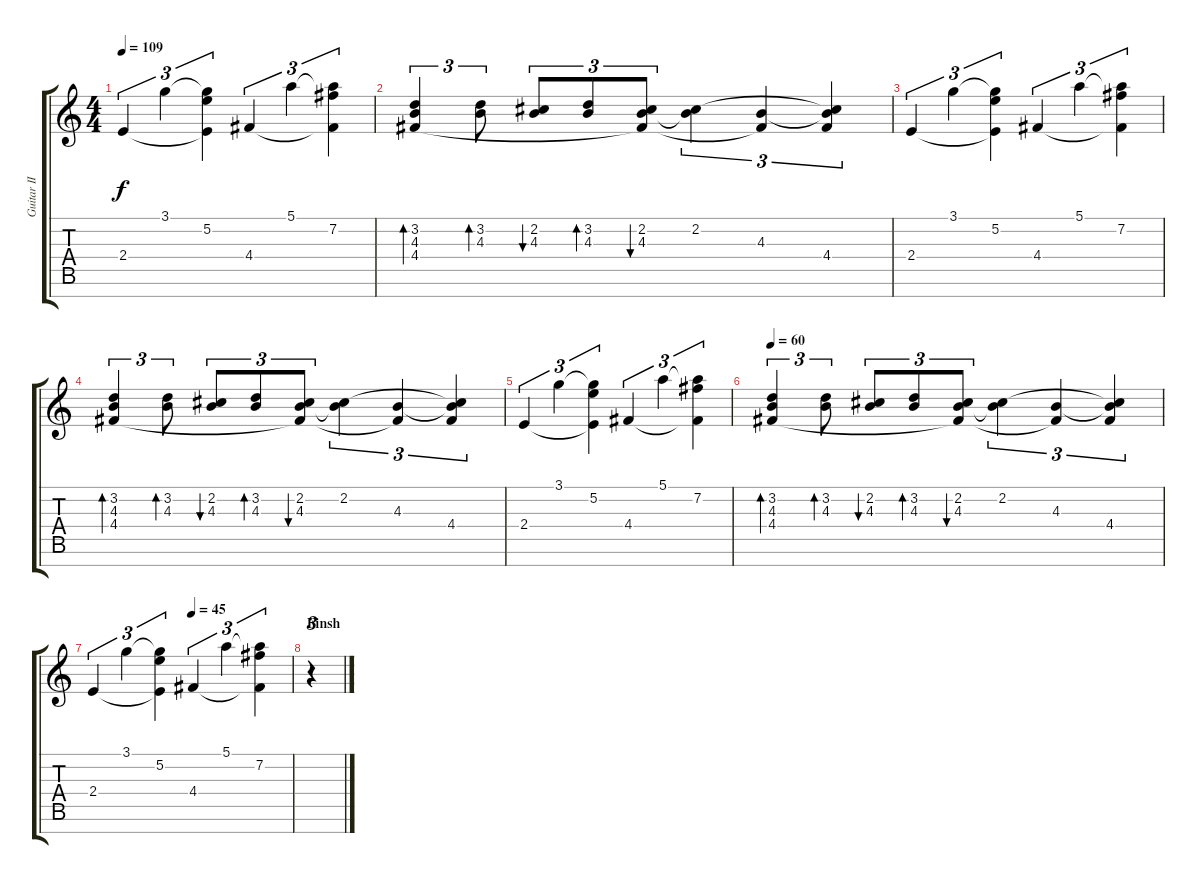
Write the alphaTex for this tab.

\track ("Guitar II" "Guitar II") {instrument distortionguitar}
\staff {score tabs}
\tuning (E4 B3 G3 D3 A2 E2 B1) {hide}
\ts (4 4)
\tempo 109
\clef g2
\ks c
2.4.4{tu (3 2) dy f} 3.1.4{tu (3 2)} (3.1{t} 5.2 2.4{t}).4{tu (3 2)} 4.4.4{tu (3 2)} 5.1.4{tu (3 2)} (5.1{t} 7.2 4.4{t}).4{tu (3 2)} |
(3.2 4.3 4.4).4{tu (3 2) bd 30} (3.2 4.3).8{tu (3 2) bd 30} (2.2 4.3).8{tu (3 2) bu 30} (3.2 4.3).8{tu (3 2) bd 30} (2.2 4.3 4.4{t}).8{tu (3 2) bu 30} (2.2 4.3{t}).4{tu (3 2)} (4.3 4.4{t}).4{tu (3 2)} (2.2{t} 4.3{t} 4.4).4{tu (3 2)} |
2.4.4{tu (3 2)} 3.1.4{tu (3 2)} (3.1{t} 5.2 2.4{t}).4{tu (3 2)} 4.4.4{tu (3 2)} 5.1.4{tu (3 2)} (5.1{t} 7.2 4.4{t}).4{tu (3 2)} |
(3.2 4.3 4.4).4{tu (3 2) bd 30} (3.2 4.3).8{tu (3 2) bd 30} (2.2 4.3).8{tu (3 2) bu 30} (3.2 4.3).8{tu (3 2) bd 30} (2.2 4.3 4.4{t}).8{tu (3 2) bu 30} (2.2 4.3{t}).4{tu (3 2)} (4.3 4.4{t}).4{tu (3 2)} (2.2{t} 4.3{t} 4.4).4{tu (3 2)} |
2.4.4{tu (3 2)} 3.1.4{tu (3 2)} (3.1{t} 5.2 2.4{t}).4{tu (3 2)} 4.4.4{tu (3 2)} 5.1.4{tu (3 2)} (5.1{t} 7.2 4.4{t}).4{tu (3 2)} |
\tempo 60
(3.2 4.3 4.4).4{tu (3 2) bd 30} (3.2 4.3).8{tu (3 2) bd 30} (2.2 4.3).8{tu (3 2) bu 30} (3.2 4.3).8{tu (3 2) bd 30} (2.2 4.3 4.4{t}).8{tu (3 2) bu 30} (2.2 4.3{t}).4{tu (3 2)} (4.3 4.4{t}).4{tu (3 2)} (2.2{t} 4.3{t} 4.4).4{tu (3 2)} |
\tempo (45 0.5)
2.4.4{tu (3 2)} 3.1.4{tu (3 2)} (3.1{t} 5.2 2.4{t}).4{tu (3 2)} 4.4.4{tu (3 2)} 5.1.4{tu (3 2)} (5.1{t} 7.2 4.4{t}).4{tu (3 2)} |
\section ("" "Finsh")
r.4{tu (3 2)}
